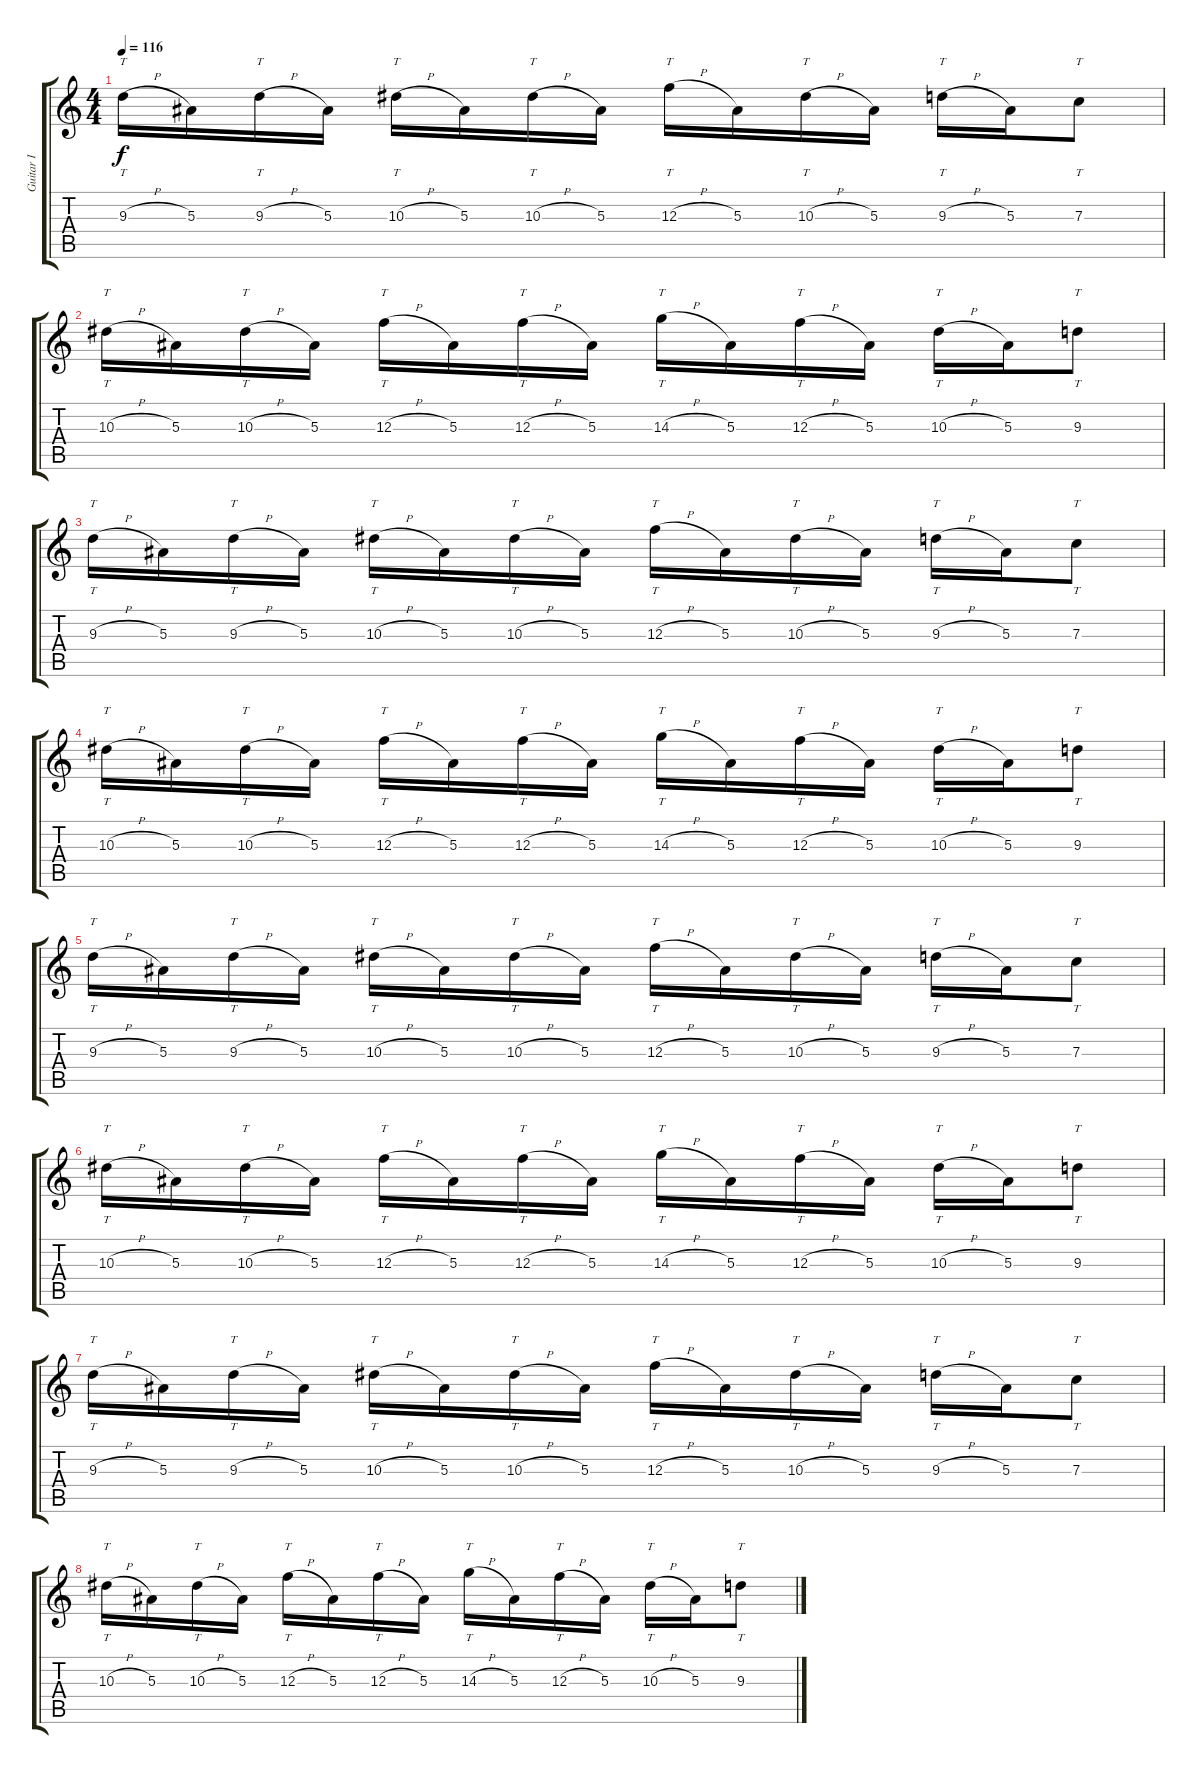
\track ("Guitar I" "Guitar I") {instrument distortionguitar}
\staff {score tabs}
\tuning (D4 A3 F3 C3 G2 D2) {hide}
\ts (4 4)
\tempo 116
\clef g2
\ks c
9.3{h}.16{tt dy f} 5.3.16 9.3{h}.16{tt} 5.3.16 10.3{h}.16{tt} 5.3.16 10.3{h}.16{tt} 5.3.16 12.3{h}.16{tt} 5.3.16 10.3{h}.16{tt} 5.3.16 9.3{h}.16{tt} 5.3.16 7.3.8{tt} |
10.3{h}.16{tt} 5.3.16 10.3{h}.16{tt} 5.3.16 12.3{h}.16{tt} 5.3.16 12.3{h}.16{tt} 5.3.16 14.3{h}.16{tt} 5.3.16 12.3{h}.16{tt} 5.3.16 10.3{h}.16{tt} 5.3.16 9.3.8{tt} |
9.3{h}.16{tt} 5.3.16 9.3{h}.16{tt} 5.3.16 10.3{h}.16{tt} 5.3.16 10.3{h}.16{tt} 5.3.16 12.3{h}.16{tt} 5.3.16 10.3{h}.16{tt} 5.3.16 9.3{h}.16{tt} 5.3.16 7.3.8{tt} |
10.3{h}.16{tt} 5.3.16 10.3{h}.16{tt} 5.3.16 12.3{h}.16{tt} 5.3.16 12.3{h}.16{tt} 5.3.16 14.3{h}.16{tt} 5.3.16 12.3{h}.16{tt} 5.3.16 10.3{h}.16{tt} 5.3.16 9.3.8{tt} |
9.3{h}.16{tt} 5.3.16 9.3{h}.16{tt} 5.3.16 10.3{h}.16{tt} 5.3.16 10.3{h}.16{tt} 5.3.16 12.3{h}.16{tt} 5.3.16 10.3{h}.16{tt} 5.3.16 9.3{h}.16{tt} 5.3.16 7.3.8{tt} |
10.3{h}.16{tt} 5.3.16 10.3{h}.16{tt} 5.3.16 12.3{h}.16{tt} 5.3.16 12.3{h}.16{tt} 5.3.16 14.3{h}.16{tt} 5.3.16 12.3{h}.16{tt} 5.3.16 10.3{h}.16{tt} 5.3.16 9.3.8{tt} |
9.3{h}.16{tt} 5.3.16 9.3{h}.16{tt} 5.3.16 10.3{h}.16{tt} 5.3.16 10.3{h}.16{tt} 5.3.16 12.3{h}.16{tt} 5.3.16 10.3{h}.16{tt} 5.3.16 9.3{h}.16{tt} 5.3.16 7.3.8{tt} |
10.3{h}.16{tt} 5.3.16 10.3{h}.16{tt} 5.3.16 12.3{h}.16{tt} 5.3.16 12.3{h}.16{tt} 5.3.16 14.3{h}.16{tt} 5.3.16 12.3{h}.16{tt} 5.3.16 10.3{h}.16{tt} 5.3.16 9.3.8{tt}
